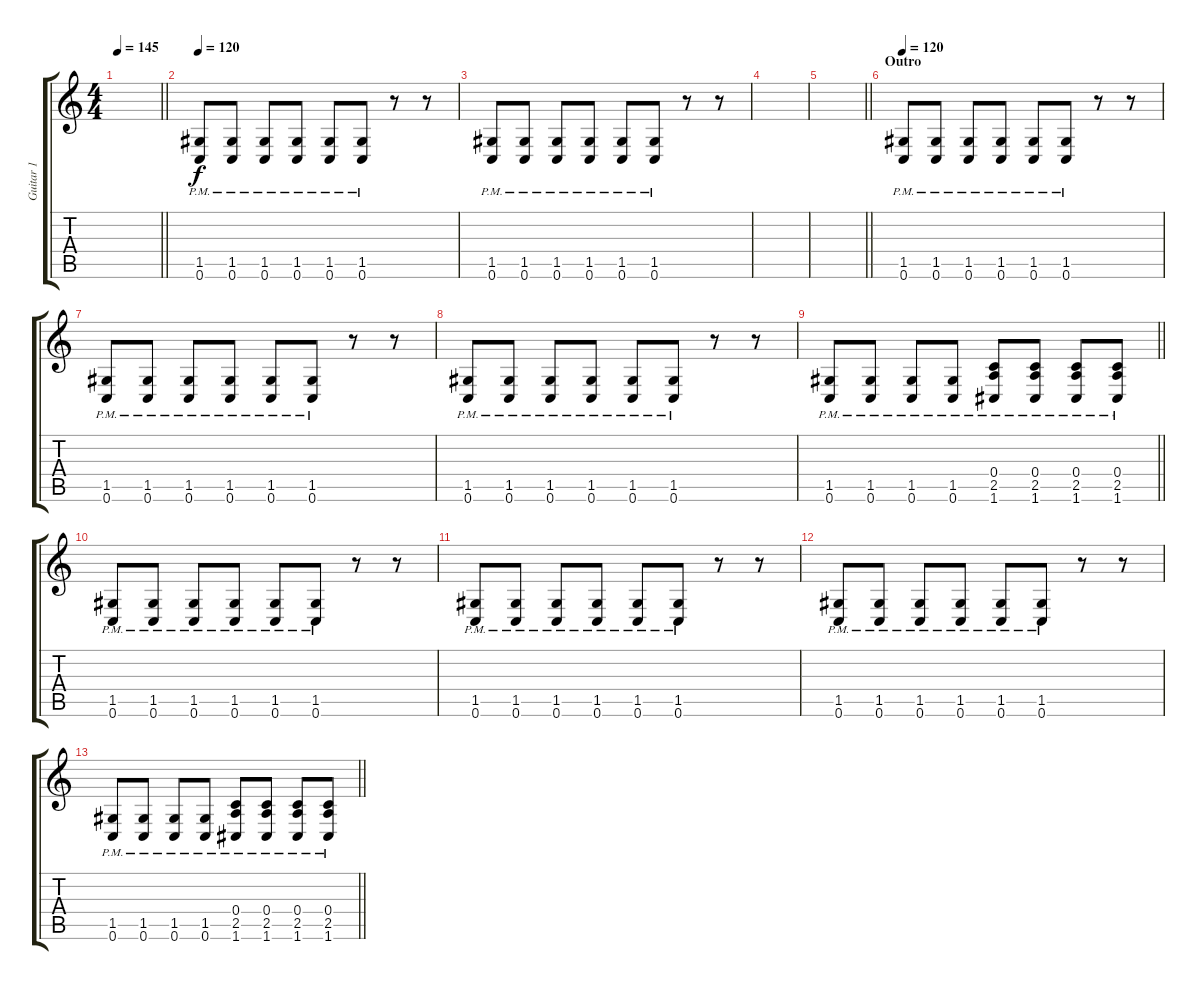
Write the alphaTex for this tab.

\track ("Guitar 1" "Guitar 1") {instrument distortionguitar}
\staff {score tabs}
\tuning (D4 A3 F3 C3 G2 C2) {hide}
\ts (4 4)
\tempo 145
\clef g2
\barLineRight lightlight
\ks c
|
\tempo 120
(1.5{pm} 0.6{pm}).8 (1.5{pm} 0.6{pm}).8 (1.5{pm} 0.6{pm}).8 (1.5{pm} 0.6{pm}).8 (1.5{pm} 0.6{pm}).8 (1.5{pm} 0.6{pm}).8 r.8 r.8 |
(1.5{pm} 0.6{pm}).8 (1.5{pm} 0.6{pm}).8 (1.5{pm} 0.6{pm}).8 (1.5{pm} 0.6{pm}).8 (1.5{pm} 0.6{pm}).8 (1.5{pm} 0.6{pm}).8 r.8 r.8 |
|
\barLineRight lightlight
|
\section ("" "Outro")
\tempo 120
(1.5{pm} 0.6{pm}).8 (1.5{pm} 0.6{pm}).8 (1.5{pm} 0.6{pm}).8 (1.5{pm} 0.6{pm}).8 (1.5{pm} 0.6{pm}).8 (1.5{pm} 0.6{pm}).8 r.8 r.8 |
(1.5{pm} 0.6{pm}).8 (1.5{pm} 0.6{pm}).8 (1.5{pm} 0.6{pm}).8 (1.5{pm} 0.6{pm}).8 (1.5{pm} 0.6{pm}).8 (1.5{pm} 0.6{pm}).8 r.8 r.8 |
(1.5{pm} 0.6{pm}).8 (1.5{pm} 0.6{pm}).8 (1.5{pm} 0.6{pm}).8 (1.5{pm} 0.6{pm}).8 (1.5{pm} 0.6{pm}).8 (1.5{pm} 0.6{pm}).8 r.8 r.8 |
\barLineRight lightlight
(1.5{pm} 0.6{pm}).8 (1.5{pm} 0.6{pm}).8 (1.5{pm} 0.6{pm}).8 (1.5{pm} 0.6{pm}).8 (0.4{pm} 2.5{pm} 1.6{pm}).8 (0.4{pm} 2.5{pm} 1.6{pm}).8 (0.4{pm} 2.5{pm} 1.6{pm}).8 (0.4{pm} 2.5{pm} 1.6{pm}).8 |
(1.5{pm} 0.6{pm}).8 (1.5{pm} 0.6{pm}).8 (1.5{pm} 0.6{pm}).8 (1.5{pm} 0.6{pm}).8 (1.5{pm} 0.6{pm}).8 (1.5{pm} 0.6{pm}).8 r.8 r.8 |
(1.5{pm} 0.6{pm}).8 (1.5{pm} 0.6{pm}).8 (1.5{pm} 0.6{pm}).8 (1.5{pm} 0.6{pm}).8 (1.5{pm} 0.6{pm}).8 (1.5{pm} 0.6{pm}).8 r.8 r.8 |
(1.5{pm} 0.6{pm}).8 (1.5{pm} 0.6{pm}).8 (1.5{pm} 0.6{pm}).8 (1.5{pm} 0.6{pm}).8 (1.5{pm} 0.6{pm}).8 (1.5{pm} 0.6{pm}).8 r.8 r.8 |
\barLineRight lightlight
(1.5{pm} 0.6{pm}).8 (1.5{pm} 0.6{pm}).8 (1.5{pm} 0.6{pm}).8 (1.5{pm} 0.6{pm}).8 (0.4{pm} 2.5{pm} 1.6{pm}).8 (0.4{pm} 2.5{pm} 1.6{pm}).8 (0.4{pm} 2.5{pm} 1.6{pm}).8 (0.4{pm} 2.5{pm} 1.6{pm}).8
